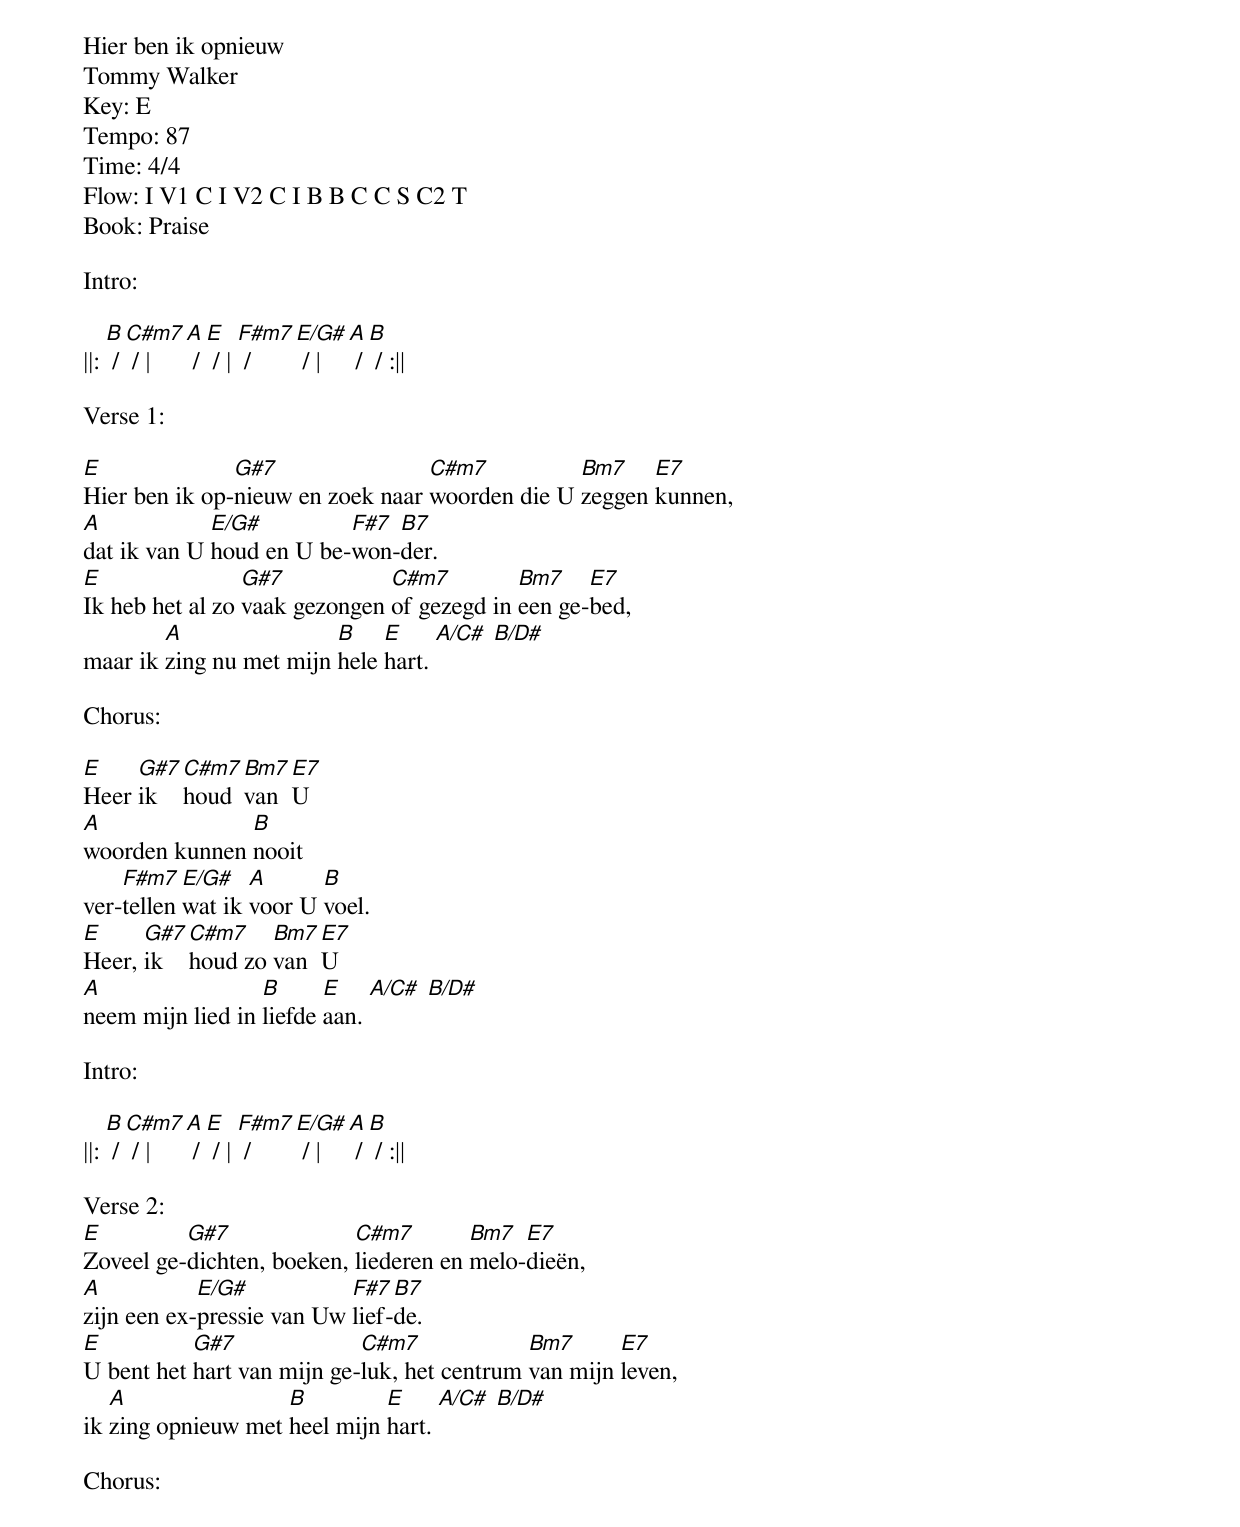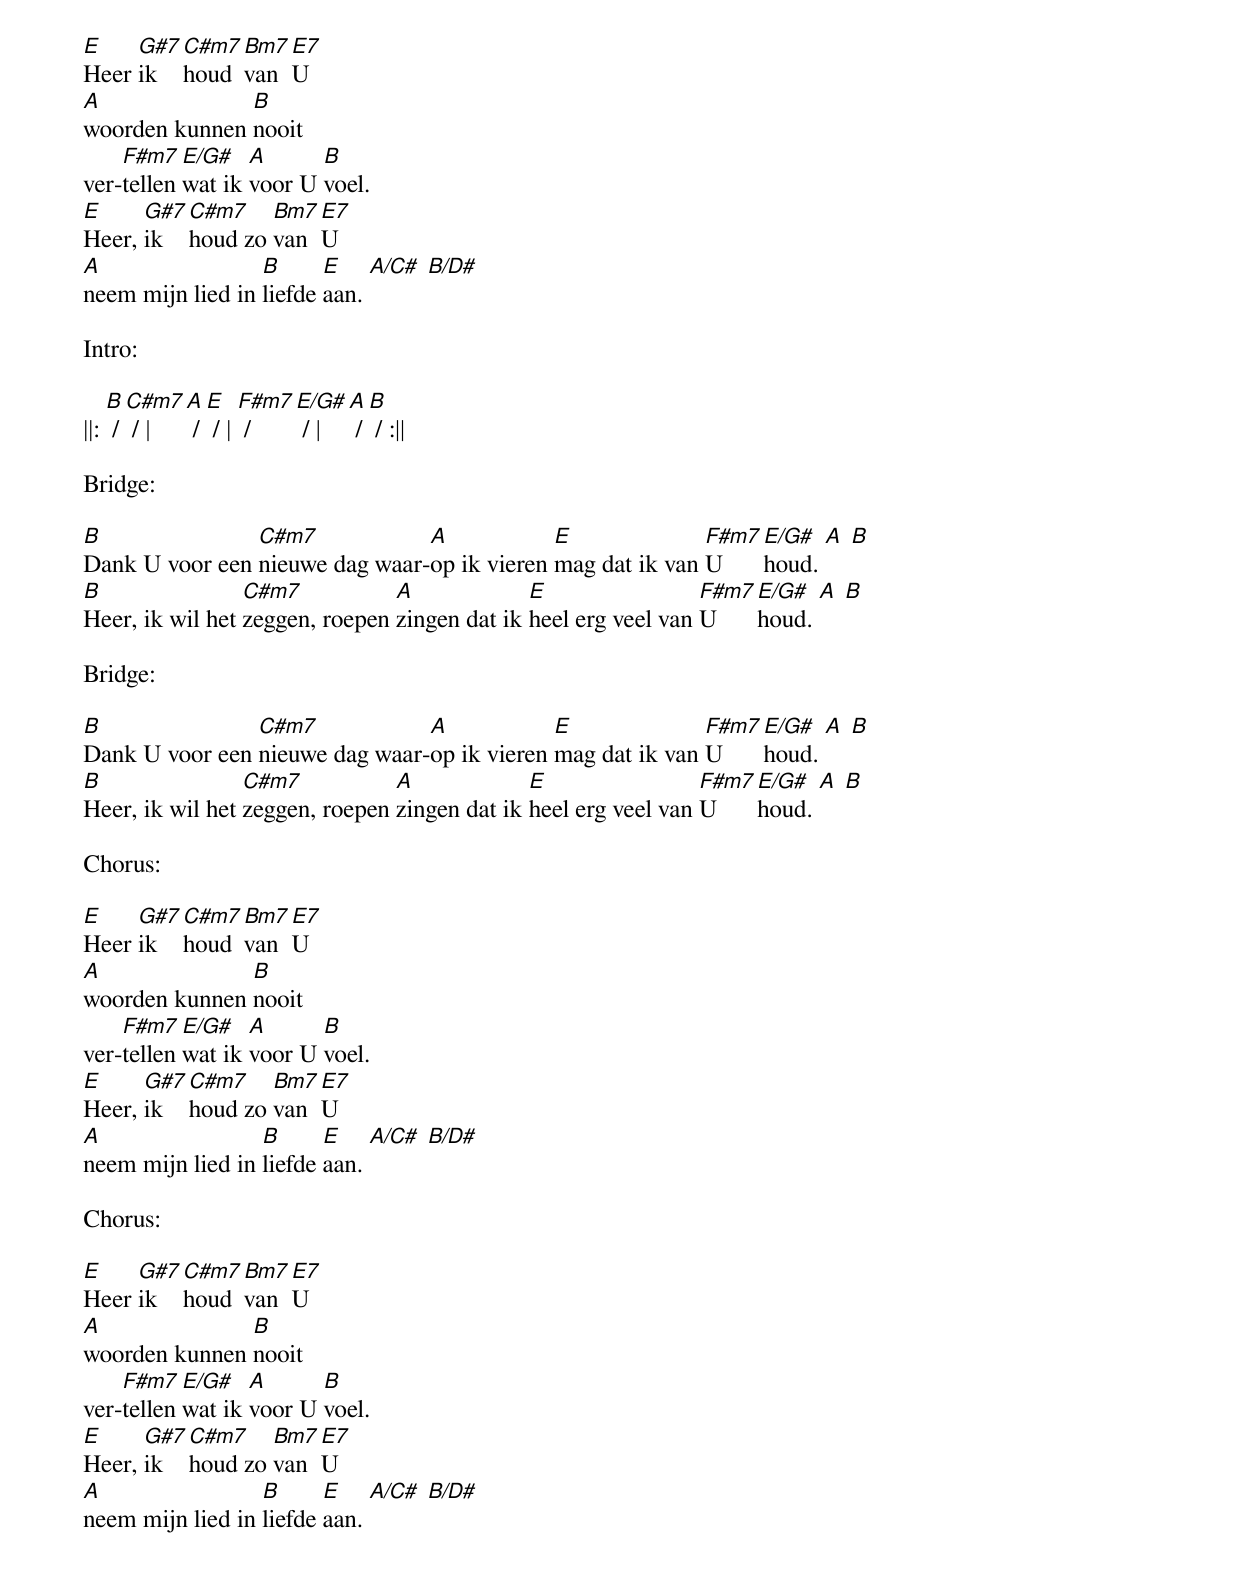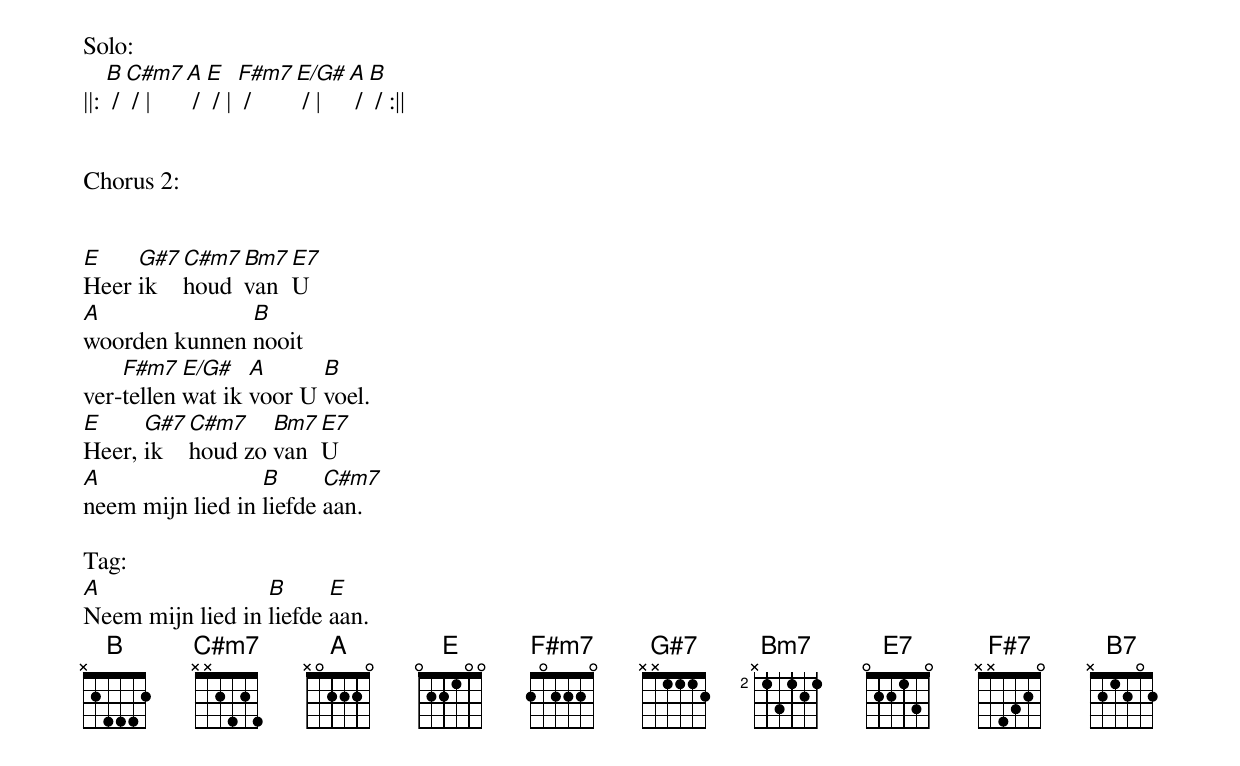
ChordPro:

Hier ben ik opnieuw
Tommy Walker
Key: E
Tempo: 87
Time: 4/4
Flow: I V1 C I V2 C I B B C C S C2 T
Book: Praise

Intro:

||: [B] / [C#m7] / | [A] / [E] / | [F#m7] / [E/G#] / | [A] / [B] / :||

Verse 1:

[E]Hier ben ik op-[G#7]nieuw en zoek naar [C#m7]woorden die U [Bm7]zeggen [E7]kunnen,
[A]dat ik van U [E/G#]houd en U be-[F#7]won-[B7]der.
[E]Ik heb het al zo [G#7]vaak gezongen [C#m7]of gezegd in [Bm7]een ge-[E7]bed,
maar ik [A]zing nu met mijn [B]hele [E]hart. [A/C#] [B/D#]

Chorus:

[E]Heer [G#7]ik [C#m7]houd [Bm7]van [E7]U
[A]woorden kunnen [B]nooit
ver-[F#m7]tellen [E/G#]wat ik [A]voor U [B]voel.
[E]Heer, [G#7]ik [C#m7]houd zo [Bm7]van [E7]U
[A]neem mijn lied in [B]liefde [E]aan. [A/C#] [B/D#]

Intro:

||: [B] / [C#m7] / | [A] / [E] / | [F#m7] / [E/G#] / | [A] / [B] / :||

Verse 2:
[E]Zoveel ge-[G#7]dichten, boeken, [C#m7]liederen en [Bm7]melo-[E7]dieën,
[A]zijn een ex-[E/G#]pressie van Uw [F#7]lief-[B7]de.
[E]U bent het [G#7]hart van mijn ge-[C#m7]luk, het centrum [Bm7]van mijn [E7]leven,
ik [A]zing opnieuw met [B]heel mijn [E]hart. [A/C#] [B/D#]

Chorus:

[E]Heer [G#7]ik [C#m7]houd [Bm7]van [E7]U
[A]woorden kunnen [B]nooit
ver-[F#m7]tellen [E/G#]wat ik [A]voor U [B]voel.
[E]Heer, [G#7]ik [C#m7]houd zo [Bm7]van [E7]U
[A]neem mijn lied in [B]liefde [E]aan. [A/C#] [B/D#]

Intro:

||: [B] / [C#m7] / | [A] / [E] / | [F#m7] / [E/G#] / | [A] / [B] / :||

Bridge:

[B]Dank U voor een [C#m7]nieuwe dag waar-[A]op ik vieren [E]mag dat ik van [F#m7]U [E/G#]houd. [A] [B]
[B]Heer, ik wil het [C#m7]zeggen, roepen [A]zingen dat ik [E]heel erg veel van [F#m7]U [E/G#]houd. [A] [B]

Bridge:

[B]Dank U voor een [C#m7]nieuwe dag waar-[A]op ik vieren [E]mag dat ik van [F#m7]U [E/G#]houd. [A] [B]
[B]Heer, ik wil het [C#m7]zeggen, roepen [A]zingen dat ik [E]heel erg veel van [F#m7]U [E/G#]houd. [A] [B]

Chorus:

[E]Heer [G#7]ik [C#m7]houd [Bm7]van [E7]U
[A]woorden kunnen [B]nooit
ver-[F#m7]tellen [E/G#]wat ik [A]voor U [B]voel.
[E]Heer, [G#7]ik [C#m7]houd zo [Bm7]van [E7]U
[A]neem mijn lied in [B]liefde [E]aan. [A/C#] [B/D#]

Chorus:

[E]Heer [G#7]ik [C#m7]houd [Bm7]van [E7]U
[A]woorden kunnen [B]nooit
ver-[F#m7]tellen [E/G#]wat ik [A]voor U [B]voel.
[E]Heer, [G#7]ik [C#m7]houd zo [Bm7]van [E7]U
[A]neem mijn lied in [B]liefde [E]aan. [A/C#] [B/D#]

Solo:
||: [B] / [C#m7] / | [A] / [E] / | [F#m7] / [E/G#] / | [A] / [B] / :||


Chorus 2:


[E]Heer [G#7]ik [C#m7]houd [Bm7]van [E7]U
[A]woorden kunnen [B]nooit
ver-[F#m7]tellen [E/G#]wat ik [A]voor U [B]voel.
[E]Heer, [G#7]ik [C#m7]houd zo [Bm7]van [E7]U
[A]neem mijn lied in [B]liefde [C#m7]aan.

Tag:
[A]Neem mijn lied in [B]liefde [E]aan.
